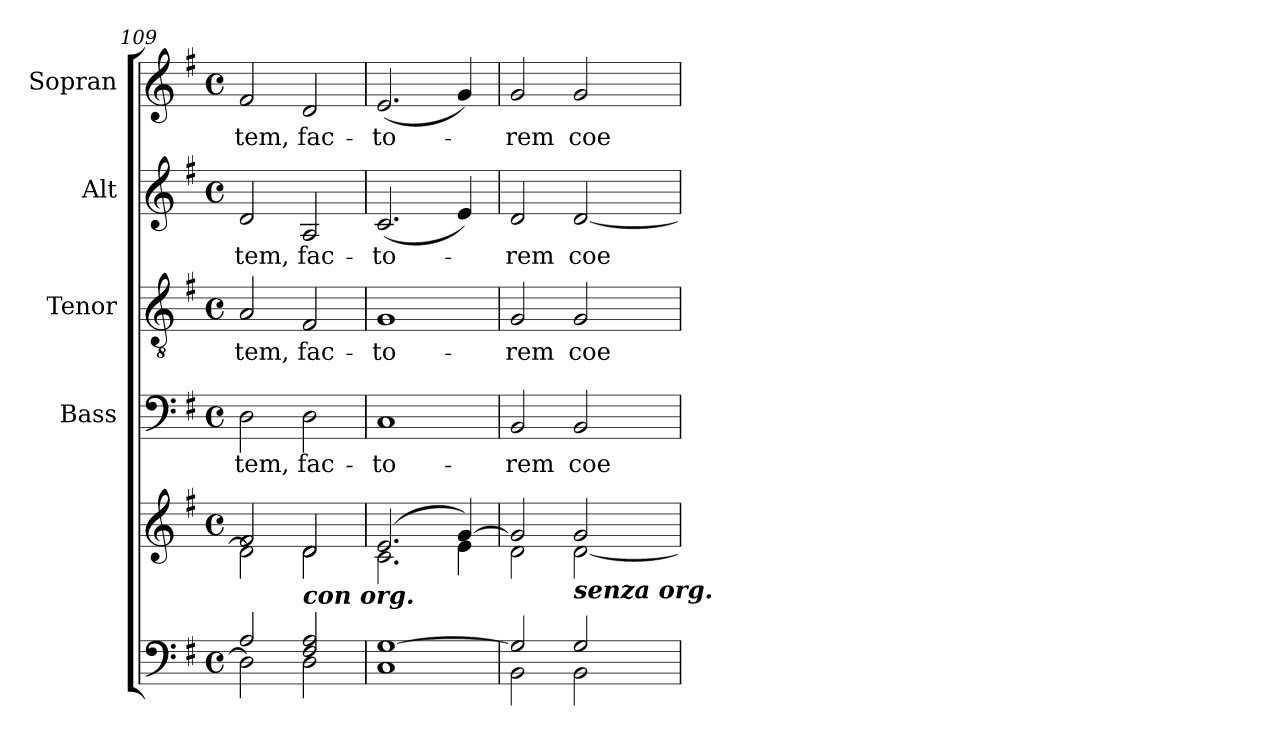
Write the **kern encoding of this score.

**kern	**kern	**kern	**text	**kern	**text	**kern	**text	**kern	**text
*part5	*part5	*part4	*part4	*part3	*part3	*part2	*part2	*part1	*part1
*staff6	*staff5	*staff4	*staff4	*staff3	*staff3	*staff2	*staff2	*staff1	*staff1
*	*	*I"Bass	*	*I"Tenor	*	*I"Alt	*	*I"Sopran	*
*	*	*I'B.	*	*I'T.	*	*I'A.	*	*I'S.	*
*clefF4	*clefG2	*clefF4	*	*clefGv2	*	*clefG2	*	*clefG2	*
*k[f#]	*k[f#]	*k[f#]	*	*k[f#]	*	*k[f#]	*	*k[f#]	*
*G:	*G:	*G:	*	*G:	*	*G:	*	*G:	*
*M4/4	*M4/4	*M4/4	*	*M4/4	*	*M4/4	*	*M4/4	*
*met(c)	*met(c)	*met(c)	*	*met(c)	*	*met(c)	*	*met(c)	*
=109	=109	=109	=109	=109	=109	=109	=109	=109	=109
*^	*^	*	*	*	*	*	*	*	*
!	!	!	!	!	!LO:LY:b	!	!LO:LY:b	!	!LO:LY:b	!	!LO:LY:b
2A/	2D\]	2f#/	2d\]	2D\	-tem,	2A/	-tem,	2d/	-tem,	2f#/	-tem,
!	!	!LO:TX:b:Bi:t=con org.	!	!	!	!	!	!	!	!	!
!	!	!	!	!	!LO:LY:b	!	!LO:LY:b	!	!LO:LY:b	!	!LO:LY:b
2F#/ 2A/	2D\	2d/	2d\	2D\	fac-	2F#/	fac-	2A/	fac-	2d/	fac-
=110	=110	=110	=110	=110	=110	=110	=110	=110	=110	=110	=110
!	!	!	!	!	!LO:LY:b	!	!LO:LY:b	!	!LO:LY:b	!	!LO:LY:b
[>1G	1C	(2.e/	2.c\	1C	-to-	1G	-to-	(<2.c/	-to-	(<2.e/	-to-
.	.	[>4g/)	4e\	.	.	.	.	4e/)	.	4g/)	.
=111	=111	=111	=111	=111	=111	=111	=111	=111	=111	=111	=111
!	!	!	!	!	!LO:LY:b	!	!LO:LY:b	!	!LO:LY:b	!	!LO:LY:b
2G/]	2BB\	2g/]	2d\	2BB/	-rem	2G/	-rem	2d/	-rem	2g/	-rem
!	!	!LO:TX:b:Bi:t=senza org.	!	!	!	!	!	!	!	!	!
!	!	!	!	!	!LO:LY:b	!	!LO:LY:b	!	!LO:LY:b	!	!LO:LY:b
2G/	2BB\	2g/	[<2d\	2BB/	coe-	2G/	coe-	[2d/	coe-	2g/	coe-
*v	*v	*	*	*	*	*	*	*	*	*	*
*	*v	*v	*	*	*	*	*	*	*	*
=	=	=	=	=	=	=	=	=	=
*-	*-	*-	*-	*-	*-	*-	*-	*-	*-
